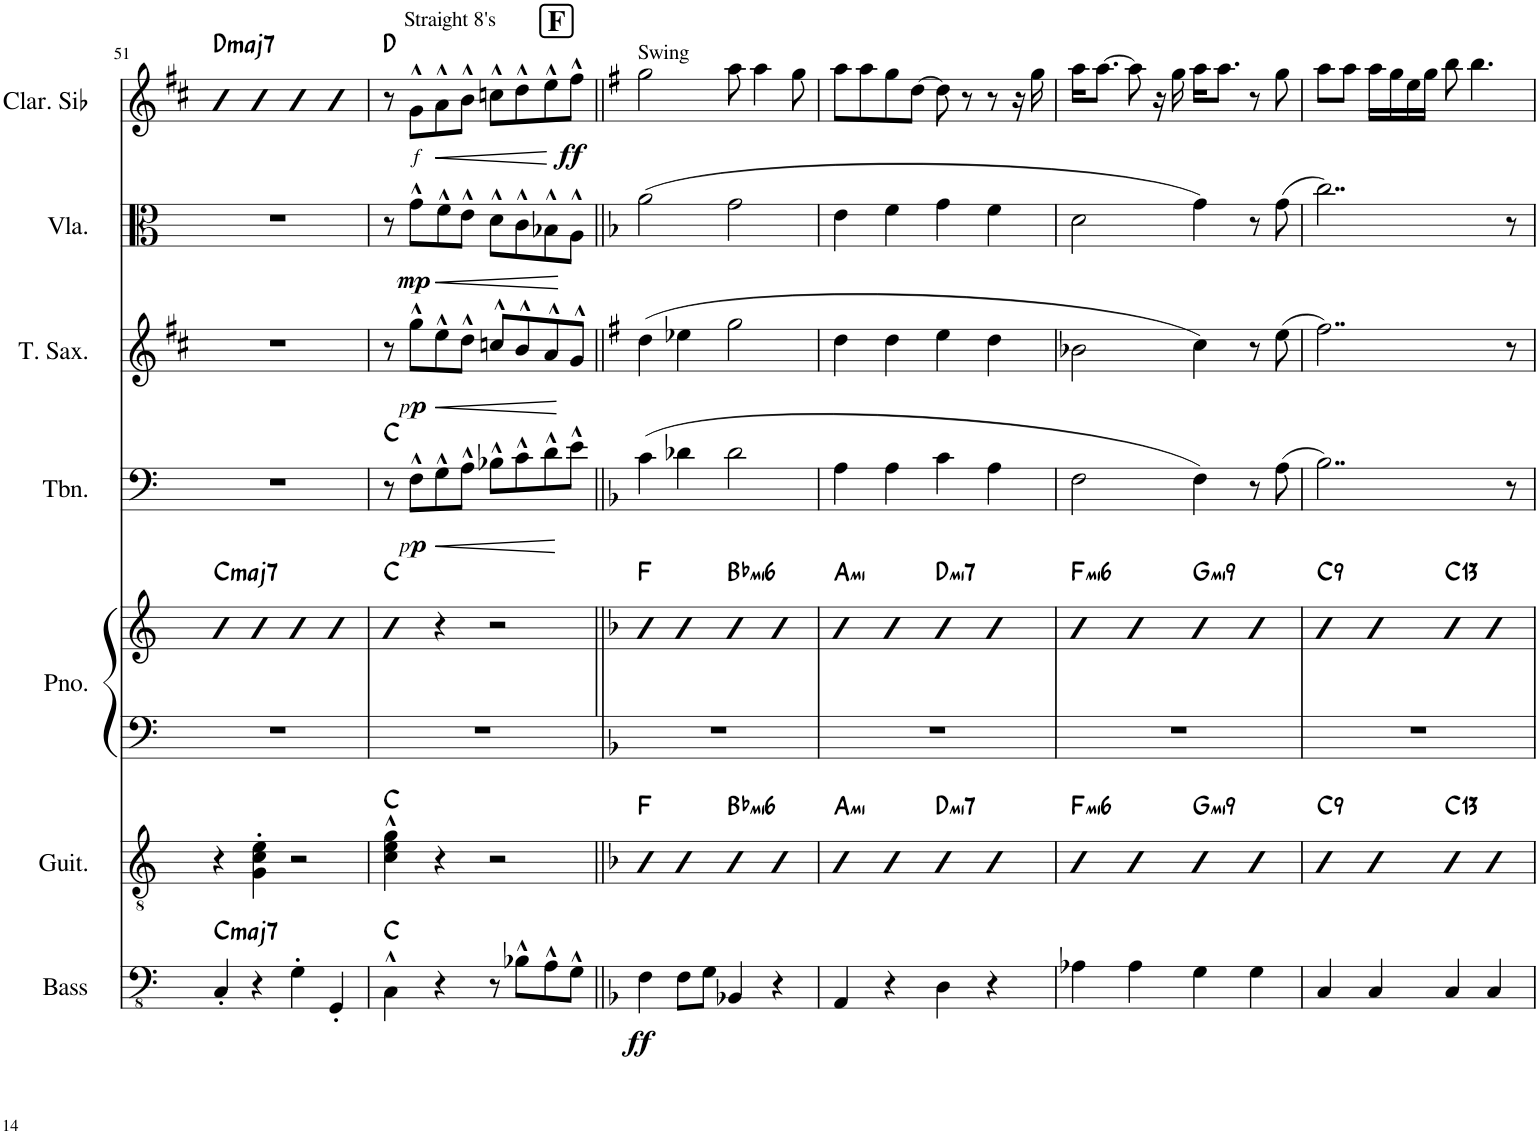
**kern	**dynam	**harte	**kern	**harte	**kern	**harte	**kern	**dynam	**harte	**kern	**dynam	**kern	**dynam	**kern	**dynam	**harte
*part7	*part7	*part7	*part6	*part6	*part5	*part5	*part4	*part4	*part4	*part3	*part3	*part2	*part2	*part1	*part1	*part1
*staff7	*staff7	*	*staff6	*	*staff5	*	*staff4	*staff4	*	*staff3	*staff3	*staff2	*staff2	*staff1	*staff1	*
*I"Acoustic Bass	*	*	*I"Acoustic Guitar	*	*I"Piano	*	*I"Trombone	*	*	*I"Tenor Saxophone	*	*I"Viola	*	*I"Clarinette en Sib	*	*
*I'Bass	*	*	*I'Guit.	*	*I'Pno.	*	*I'Tbn.	*	*	*I'T. Sax.	*	*I'Vla.	*	*I'Clar. Sib	*	*
!!LO:PB:g=z
*clefFv4	*	*	*clefGv2	*	*clefG2	*	*clefF4	*	*	*clefG2	*	*clefC3	*	*clefG2	*	*
*	*	*	*	*	*	*	*	*	*	*Trd8c14	*	*	*	*Trd1c2	*	*
*k[]	*	*	*k[]	*	*k[]	*	*k[]	*	*	*k[f#c#]	*	*k[]	*	*k[f#c#]	*	*
*M4/4	*	*	*M4/4	*	*M4/4	*	*M4/4	*	*	*M4/4	*	*M4/4	*	*M4/4	*	*
=51	=51	=51	=51	=51	=51	=51	=51	=51	=51	=51	=51	=51	=51	=51	=51	=51
!	!	!LO:H:kt=maj7	!	!	!	!LO:H:kt=maj7	!	!	!	!	!	!	!	!	!	!LO:H:kt=maj7
4CC'/	.	C:maj7	4r	.	4b	C:maj7	1r	.	.	1r	.	1r	.	4b	.	D:maj7
4r	.	.	4G\' 4c\' 4e\'	.	4b	.	.	.	.	.	.	.	.	4b	.	.
4GG'\	.	.	2r	.	4b	.	.	.	.	.	.	.	.	4b	.	.
4GGG'/	.	.	.	.	4b	.	.	.	.	.	.	.	.	4b	.	.
=52	=52	=52	=52	=52	=52	=52	=52	=52	=52	=52	=52	=52	=52	=52	=52	=52
!	!	!	!	!	!	!	!	!	!	!	!	!	!	!LO:TX:a:t=Straight 8's	!	!
4CC^^\	.	C:maj	4c\^^ 4e\^^ 4g\^^	C:maj	4b	C:maj	8r	.	C:maj	8r	.	8r	.	8r	.	D:maj
!	!	!	!	!	!	!	!	!LO:DY:b	!	!	!	!	!	!	!	!
!	!	!	!	!	!	!	!	!LO:DY:n=1:b	!	!	!LO:DY:b	!	!	!	!	!
!	!	!	!	!	!	!	!	!	!	!	!LO:DY:n=1:b	!	!LO:DY:b	!	!LO:DY:b	!
.	.	.	.	.	.	.	8F^^\L	other-dynamics p	.	8gg^^\L	other-dynamics p	8g^^\L	mp	8g^^\L	other-dynamics	.
!	!	!	!	!	!	!	!	!LO:HP:b	!	!	!LO:HP:b	!	!LO:HP:b	!	!LO:HP:b	!
4r	.	.	4r	.	4r	.	8G^^\	<	.	8ee^^\	<	8f^^\	<	8a^^\	<	.
.	.	.	.	.	.	.	8A^^\J	.	.	8dd^^\J	.	8e^^\J	.	8b^^\J	.	.
8r	.	.	2r	.	2r	.	8B-X^^\L	.	.	8ccn^^/L	.	8d^^\L	.	8ccn^^\L	.	.
8BB-X^^\L	.	.	.	.	.	.	8c^^\	.	.	8b^^/	.	8c^^\	.	8dd^^\	.	.
8AA^^\	.	.	.	.	.	.	8d^^\	.	.	8a^^/	.	8B-X^^\	.	8ee^^\	.	.
!	!	!	!	!	!	!	!	!	!	!	!	!	!	!	!LO:DY:n=1:b	!
8GG^^\J	.	.	.	.	.	.	8e^^\J	[	.	8g^^/J	[	8A^^\J	[	8ff#^^\J	[ ff	.
!!LO:REH:place=s1:a:B:cj:fs=14:t=F
=53||	=53||	=53||	=53||	=53||	=53||	=53||	=53||	=53||	=53||	=53||	=53||	=53||	=53||	=53||	=53||	=53||
*k[b-]	*	*	*k[b-]	*	*k[b-]	*	*k[b-]	*	*	*k[f#]	*	*k[b-]	*	*k[f#]	*	*
!	!	!	!	!	!	!	!	!	!	!	!	!	!	!LO:TX:a:t=Swing	!	!
!	!LO:DY:b	!	!	!	!	!	!	!	!	!	!	!	!	!	!	!
4FF\	ff	.	4B-	F:maj	4b-	F:maj	(4c\	.	.	(4dd\	.	(2a\	.	2gg\	.	.
8FF\L	.	.	4B-	.	4b-	.	4d-X\	.	.	4ee-X\	.	.	.	.	.	.
8GG\J	.	.	.	.	.	.	.	.	.	.	.	.	.	.	.	.
!	!	!	!	!LO:H:kt=mi6	!	!LO:H:kt=mi6	!	!	!	!	!	!	!	!	!	!
4BBB-X/	.	.	4B-	Bb:min6	4b-	Bb:min6	2d-\	.	.	2gg\	.	2g\	.	8aa\	.	.
.	.	.	.	.	.	.	.	.	.	.	.	.	.	4aa\	.	.
4r	.	.	4B-	.	4b-	.	.	.	.	.	.	.	.	.	.	.
.	.	.	.	.	.	.	.	.	.	.	.	.	.	8gg\	.	.
=54	=54	=54	=54	=54	=54	=54	=54	=54	=54	=54	=54	=54	=54	=54	=54	=54
!	!	!	!	!LO:H:kt=mi	!	!LO:H:kt=mi	!	!	!	!	!	!	!	!	!	!
4AAA/	.	.	4B-	A:min	4b-	A:min	4A\	.	.	4dd\	.	4e\	.	8aa\L	.	.
.	.	.	.	.	.	.	.	.	.	.	.	.	.	8aa\	.	.
4r	.	.	4B-	.	4b-	.	4A\	.	.	4dd\	.	4f\	.	8gg\	.	.
.	.	.	.	.	.	.	.	.	.	.	.	.	.	[8dd\J	.	.
!	!	!	!	!LO:H:kt=mi7	!	!LO:H:kt=mi7	!	!	!	!	!	!	!	!	!	!
4DD\	.	.	4B-	D:min7	4b-	D:min7	4c\	.	.	4ee\	.	4g\	.	8dd\]	.	.
.	.	.	.	.	.	.	.	.	.	.	.	.	.	8r	.	.
4r	.	.	4B-	.	4b-	.	4A\	.	.	4dd\	.	4f\	.	8r	.	.
.	.	.	.	.	.	.	.	.	.	.	.	.	.	16r	.	.
.	.	.	.	.	.	.	.	.	.	.	.	.	.	16gg\	.	.
=55	=55	=55	=55	=55	=55	=55	=55	=55	=55	=55	=55	=55	=55	=55	=55	=55
!	!	!	!	!LO:H:kt=mi6	!	!LO:H:kt=mi6	!	!	!	!	!	!	!	!	!	!
4AA-X\	.	.	4B-	F:min6	4b-	F:min6	2F\	.	.	2b-X\	.	2d\	.	16aa\KL	.	.
.	.	.	.	.	.	.	.	.	.	.	.	.	.	[8.aa\J	.	.
4AA-\	.	.	4B-	.	4b-	.	.	.	.	.	.	.	.	8aa\]	.	.
.	.	.	.	.	.	.	.	.	.	.	.	.	.	16r	.	.
.	.	.	.	.	.	.	.	.	.	.	.	.	.	16gg\	.	.
!	!	!	!	!LO:H:kt=mi9	!	!LO:H:kt=mi9	!	!	!	!	!	!	!	!	!	!
4GG\	.	.	4B-	G:min9	4b-	G:min9	4F\)	.	.	4cc\)	.	4g\)	.	16aa\KL	.	.
.	.	.	.	.	.	.	.	.	.	.	.	.	.	8.aa\J	.	.
4GG\	.	.	4B-	.	4b-	.	8r	.	.	8r	.	8r	.	8r	.	.
.	.	.	.	.	.	.	(8A\	.	.	(8ee\	.	(8g\	.	8gg\	.	.
=56	=56	=56	=56	=56	=56	=56	=56	=56	=56	=56	=56	=56	=56	=56	=56	=56
!	!	!	!	!LO:H:kt=9	!	!LO:H:kt=9	!	!	!	!	!	!	!	!	!	!
4CC/	.	.	4B-	C:9	4b-	C:9	2..B-\)	.	.	2..ff#\)	.	2..cc\)	.	8aa\L	.	.
.	.	.	.	.	.	.	.	.	.	.	.	.	.	8aa\J	.	.
4CC/	.	.	4B-	.	4b-	.	.	.	.	.	.	.	.	16aa\LL	.	.
.	.	.	.	.	.	.	.	.	.	.	.	.	.	16gg\	.	.
.	.	.	.	.	.	.	.	.	.	.	.	.	.	16ee\	.	.
.	.	.	.	.	.	.	.	.	.	.	.	.	.	16gg\JJ	.	.
!	!	!	!	!LO:H:kt=13	!	!LO:H:kt=13	!	!	!	!	!	!	!	!	!	!
4CC/	.	.	4B-	C:9(11,13)	4b-	C:9(11,13)	.	.	.	.	.	.	.	8bb\	.	.
.	.	.	.	.	.	.	.	.	.	.	.	.	.	4.bb\	.	.
4CC/	.	.	4B-	.	4b-	.	.	.	.	.	.	.	.	.	.	.
.	.	.	.	.	.	.	8r	.	.	8r	.	8r	.	.	.	.
=	=	=	=	=	=	=	=	=	=	=	=	=	=	=	=	=
*-	*-	*-	*-	*-	*-	*-	*-	*-	*-	*-	*-	*-	*-	*-	*-	*-
